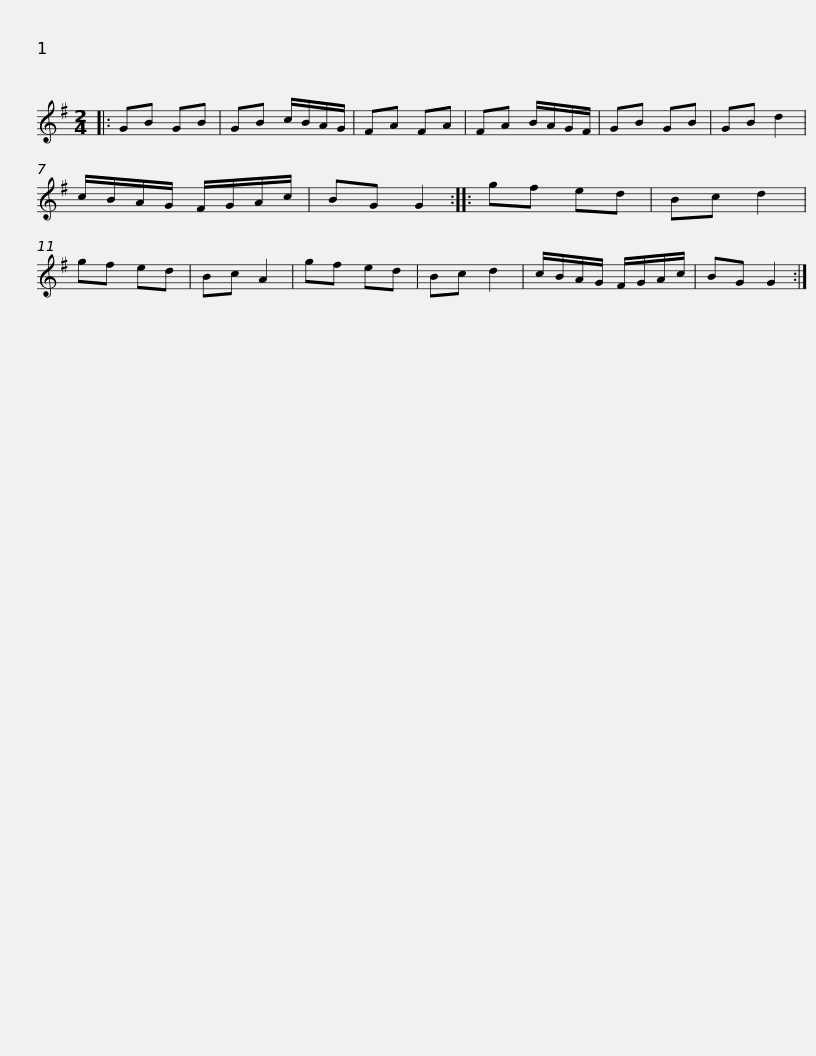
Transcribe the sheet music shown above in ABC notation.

X:1
L:1/8
M:2/4
I:linebreak $
K:G
V:1 treble
V:1
|: GB GB | GB c/B/A/G/ | FA FA | FA B/A/G/F/ | GB GB | %5
 GB d2 | c/B/A/G/ F/G/A/c/ | BG G2 :: gf ed |$ Bc d2 | %10
 gf ed | Bc A2 | gf ed | Bc d2 | c/B/A/G/ F/G/A/c/ | %15
 BG G2 :| %16
